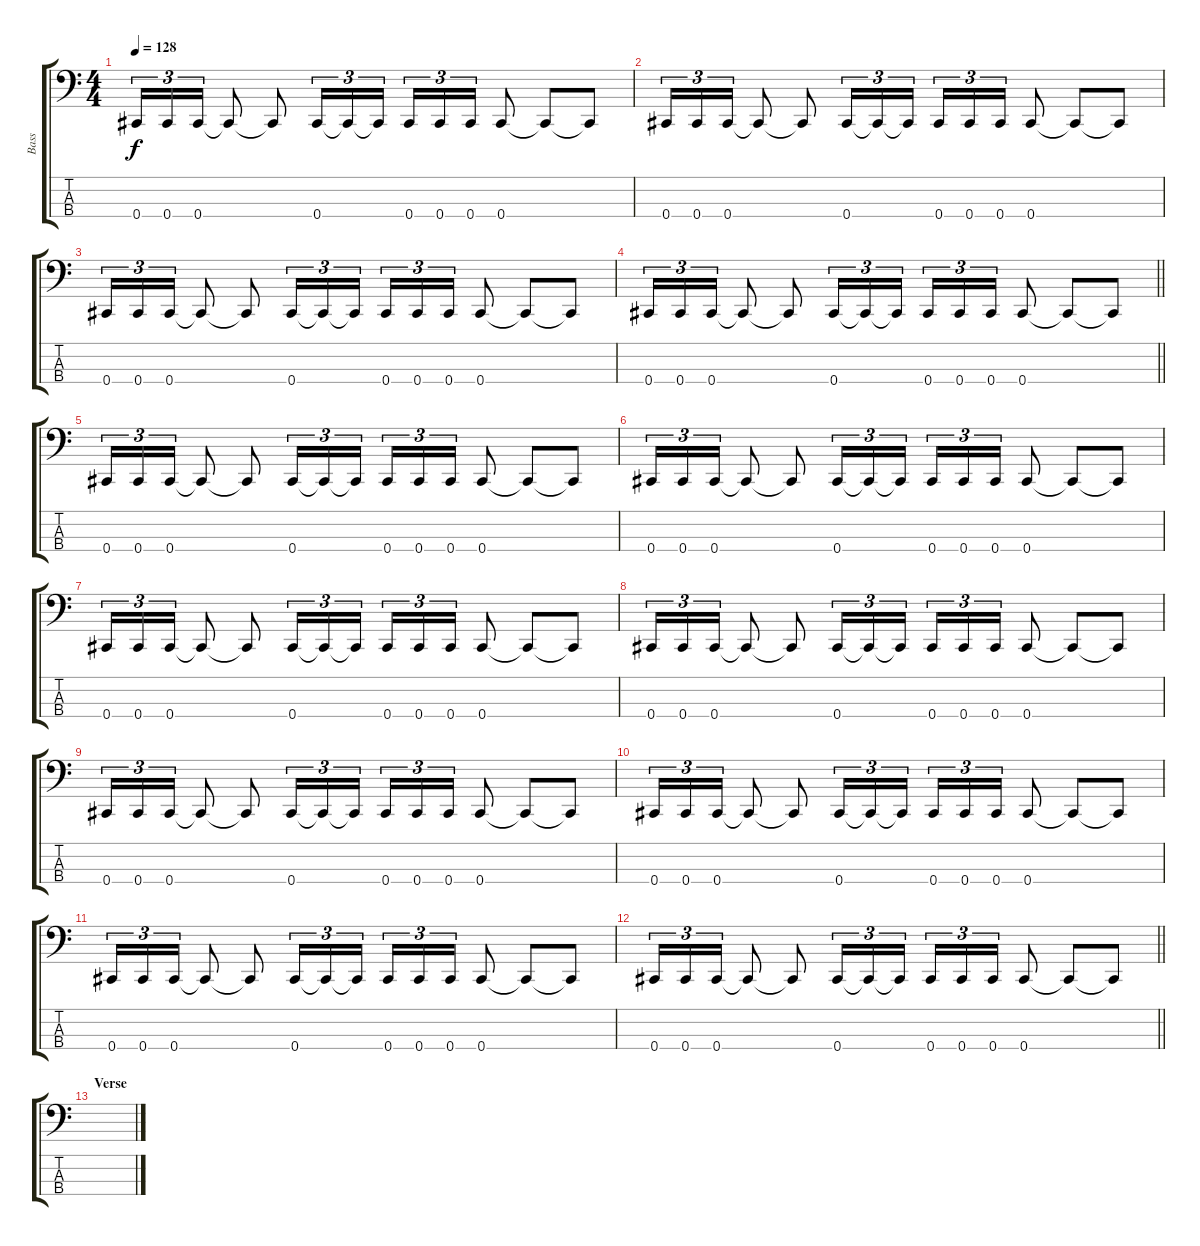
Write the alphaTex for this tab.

\track ("Bass" "Bass") {instrument electricbassfinger}
\staff {score tabs}
\tuning (Gb2 Db2 Ab1 Db1) {hide}
\ts (4 4)
\tempo 128
\clef f4
\ks c
0.4.16{tu (3 2) dy f} 0.4.16{tu (3 2)} 0.4.16{tu (3 2)} 0.4{t}.8 0.4{t}.8 0.4.16{tu (3 2)} 0.4{t}.16{tu (3 2)} 0.4{t}.16{tu (3 2)} 0.4.16{tu (3 2)} 0.4.16{tu (3 2)} 0.4.16{tu (3 2)} 0.4.8 0.4{t}.8 0.4{t}.8 |
0.4.16{tu (3 2)} 0.4.16{tu (3 2)} 0.4.16{tu (3 2)} 0.4{t}.8 0.4{t}.8 0.4.16{tu (3 2)} 0.4{t}.16{tu (3 2)} 0.4{t}.16{tu (3 2)} 0.4.16{tu (3 2)} 0.4.16{tu (3 2)} 0.4.16{tu (3 2)} 0.4.8 0.4{t}.8 0.4{t}.8 |
0.4.16{tu (3 2)} 0.4.16{tu (3 2)} 0.4.16{tu (3 2)} 0.4{t}.8 0.4{t}.8 0.4.16{tu (3 2)} 0.4{t}.16{tu (3 2)} 0.4{t}.16{tu (3 2)} 0.4.16{tu (3 2)} 0.4.16{tu (3 2)} 0.4.16{tu (3 2)} 0.4.8 0.4{t}.8 0.4{t}.8 |
\barLineRight lightlight
0.4.16{tu (3 2)} 0.4.16{tu (3 2)} 0.4.16{tu (3 2)} 0.4{t}.8 0.4{t}.8 0.4.16{tu (3 2)} 0.4{t}.16{tu (3 2)} 0.4{t}.16{tu (3 2)} 0.4.16{tu (3 2)} 0.4.16{tu (3 2)} 0.4.16{tu (3 2)} 0.4.8 0.4{t}.8 0.4{t}.8 |
\section ("" "")
0.4.16{tu (3 2)} 0.4.16{tu (3 2)} 0.4.16{tu (3 2)} 0.4{t}.8 0.4{t}.8 0.4.16{tu (3 2)} 0.4{t}.16{tu (3 2)} 0.4{t}.16{tu (3 2)} 0.4.16{tu (3 2)} 0.4.16{tu (3 2)} 0.4.16{tu (3 2)} 0.4.8 0.4{t}.8 0.4{t}.8 |
0.4.16{tu (3 2)} 0.4.16{tu (3 2)} 0.4.16{tu (3 2)} 0.4{t}.8 0.4{t}.8 0.4.16{tu (3 2)} 0.4{t}.16{tu (3 2)} 0.4{t}.16{tu (3 2)} 0.4.16{tu (3 2)} 0.4.16{tu (3 2)} 0.4.16{tu (3 2)} 0.4.8 0.4{t}.8 0.4{t}.8 |
0.4.16{tu (3 2)} 0.4.16{tu (3 2)} 0.4.16{tu (3 2)} 0.4{t}.8 0.4{t}.8 0.4.16{tu (3 2)} 0.4{t}.16{tu (3 2)} 0.4{t}.16{tu (3 2)} 0.4.16{tu (3 2)} 0.4.16{tu (3 2)} 0.4.16{tu (3 2)} 0.4.8 0.4{t}.8 0.4{t}.8 |
0.4.16{tu (3 2)} 0.4.16{tu (3 2)} 0.4.16{tu (3 2)} 0.4{t}.8 0.4{t}.8 0.4.16{tu (3 2)} 0.4{t}.16{tu (3 2)} 0.4{t}.16{tu (3 2)} 0.4.16{tu (3 2)} 0.4.16{tu (3 2)} 0.4.16{tu (3 2)} 0.4.8 0.4{t}.8 0.4{t}.8 |
0.4.16{tu (3 2)} 0.4.16{tu (3 2)} 0.4.16{tu (3 2)} 0.4{t}.8 0.4{t}.8 0.4.16{tu (3 2)} 0.4{t}.16{tu (3 2)} 0.4{t}.16{tu (3 2)} 0.4.16{tu (3 2)} 0.4.16{tu (3 2)} 0.4.16{tu (3 2)} 0.4.8 0.4{t}.8 0.4{t}.8 |
0.4.16{tu (3 2)} 0.4.16{tu (3 2)} 0.4.16{tu (3 2)} 0.4{t}.8 0.4{t}.8 0.4.16{tu (3 2)} 0.4{t}.16{tu (3 2)} 0.4{t}.16{tu (3 2)} 0.4.16{tu (3 2)} 0.4.16{tu (3 2)} 0.4.16{tu (3 2)} 0.4.8 0.4{t}.8 0.4{t}.8 |
0.4.16{tu (3 2)} 0.4.16{tu (3 2)} 0.4.16{tu (3 2)} 0.4{t}.8 0.4{t}.8 0.4.16{tu (3 2)} 0.4{t}.16{tu (3 2)} 0.4{t}.16{tu (3 2)} 0.4.16{tu (3 2)} 0.4.16{tu (3 2)} 0.4.16{tu (3 2)} 0.4.8 0.4{t}.8 0.4{t}.8 |
\barLineRight lightlight
0.4.16{tu (3 2)} 0.4.16{tu (3 2)} 0.4.16{tu (3 2)} 0.4{t}.8 0.4{t}.8 0.4.16{tu (3 2)} 0.4{t}.16{tu (3 2)} 0.4{t}.16{tu (3 2)} 0.4.16{tu (3 2)} 0.4.16{tu (3 2)} 0.4.16{tu (3 2)} 0.4.8 0.4{t}.8 0.4{t}.8 |
\section ("" "Verse")
